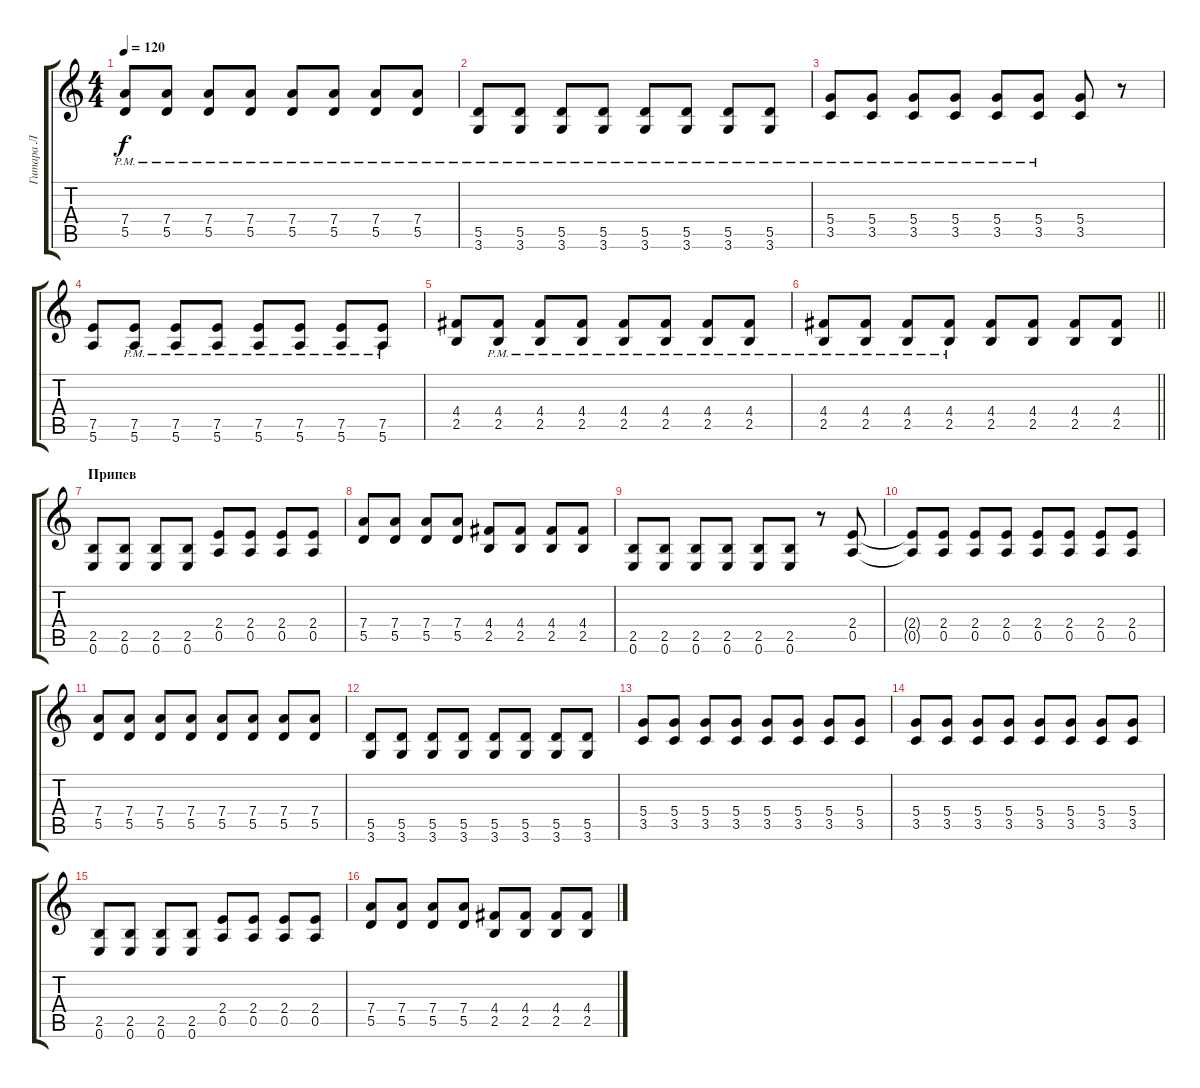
\track ("Гитара Л" "Гитара Л") {instrument distortionguitar}
\staff {score tabs}
\tuning (E4 B3 G3 D3 A2 E2) {hide}
\ts (4 4)
\tempo 120
\clef g2
\ks c
(7.4{pm} 5.5{pm}).8{dy f} (7.4{pm} 5.5{pm}).8 (7.4{pm} 5.5{pm}).8 (7.4{pm} 5.5{pm}).8 (7.4{pm} 5.5{pm}).8 (7.4{pm} 5.5{pm}).8 (7.4{pm} 5.5{pm}).8 (7.4{pm} 5.5{pm}).8 |
(5.5{pm} 3.6{pm}).8 (5.5{pm} 3.6{pm}).8 (5.5{pm} 3.6{pm}).8 (5.5{pm} 3.6{pm}).8 (5.5{pm} 3.6{pm}).8 (5.5{pm} 3.6{pm}).8 (5.5{pm} 3.6{pm}).8 (5.5{pm} 3.6{pm}).8 |
(5.4{pm} 3.5{pm}).8 (5.4{pm} 3.5{pm}).8 (5.4{pm} 3.5{pm}).8 (5.4{pm} 3.5{pm}).8 (5.4{pm} 3.5{pm}).8 (5.4{pm} 3.5{pm}).8 (5.4 3.5).8 r.8 |
(7.5 5.6).8 (7.5{pm} 5.6{pm}).8 (7.5{pm} 5.6{pm}).8 (7.5{pm} 5.6{pm}).8 (7.5{pm} 5.6{pm}).8 (7.5{pm} 5.6{pm}).8 (7.5{pm} 5.6{pm}).8 (7.5{pm} 5.6{pm}).8 |
(4.4 2.5).8 (4.4{pm} 2.5{pm}).8 (4.4{pm} 2.5{pm}).8 (4.4{pm} 2.5{pm}).8 (4.4{pm} 2.5{pm}).8 (4.4{pm} 2.5{pm}).8 (4.4{pm} 2.5{pm}).8 (4.4{pm} 2.5{pm}).8 |
\barLineRight lightlight
(4.4{pm} 2.5{pm}).8 (4.4{pm} 2.5{pm}).8 (4.4{pm} 2.5{pm}).8 (4.4{pm} 2.5{pm}).8 (4.4 2.5).8 (4.4 2.5).8 (4.4 2.5).8 (4.4 2.5).8 |
\section ("" "Припев")
(2.5 0.6).8 (2.5 0.6).8 (2.5 0.6).8 (2.5 0.6).8 (2.4 0.5).8 (2.4 0.5).8 (2.4 0.5).8 (2.4 0.5).8 |
(7.4 5.5).8 (7.4 5.5).8 (7.4 5.5).8 (7.4 5.5).8 (4.4 2.5).8 (4.4 2.5).8 (4.4 2.5).8 (4.4 2.5).8 |
(2.5 0.6).8 (2.5 0.6).8 (2.5 0.6).8 (2.5 0.6).8 (2.5 0.6).8 (2.5 0.6).8 r.8 (2.4 0.5).8 |
(2.4{t} 0.5{t}).8 (2.4 0.5).8 (2.4 0.5).8 (2.4 0.5).8 (2.4 0.5).8 (2.4 0.5).8 (2.4 0.5).8 (2.4 0.5).8 |
(7.4 5.5).8 (7.4 5.5).8 (7.4 5.5).8 (7.4 5.5).8 (7.4 5.5).8 (7.4 5.5).8 (7.4 5.5).8 (7.4 5.5).8 |
(5.5 3.6).8 (5.5 3.6).8 (5.5 3.6).8 (5.5 3.6).8 (5.5 3.6).8 (5.5 3.6).8 (5.5 3.6).8 (5.5 3.6).8 |
(5.4 3.5).8 (5.4 3.5).8 (5.4 3.5).8 (5.4 3.5).8 (5.4 3.5).8 (5.4 3.5).8 (5.4 3.5).8 (5.4 3.5).8 |
(5.4 3.5).8 (5.4 3.5).8 (5.4 3.5).8 (5.4 3.5).8 (5.4 3.5).8 (5.4 3.5).8 (5.4 3.5).8 (5.4 3.5).8 |
(2.5 0.6).8 (2.5 0.6).8 (2.5 0.6).8 (2.5 0.6).8 (2.4 0.5).8 (2.4 0.5).8 (2.4 0.5).8 (2.4 0.5).8 |
(7.4 5.5).8 (7.4 5.5).8 (7.4 5.5).8 (7.4 5.5).8 (4.4 2.5).8 (4.4 2.5).8 (4.4 2.5).8 (4.4 2.5).8
